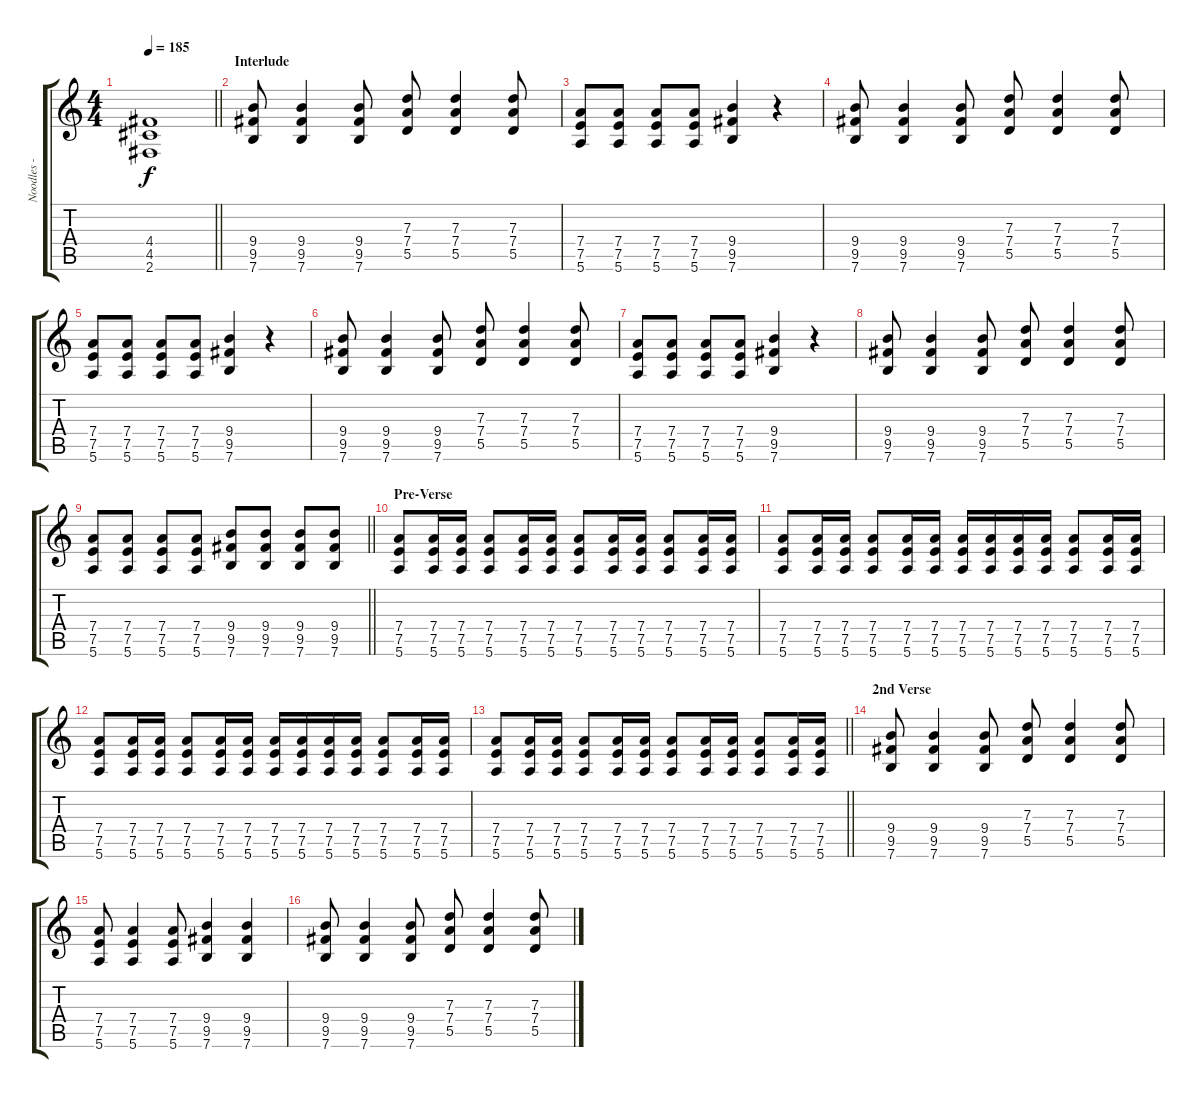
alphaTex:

\track ("Noodles - Guitar" "Noodles - ") {instrument distortionguitar}
\staff {score tabs}
\tuning (E4 B3 G3 D3 A2 E2) {hide}
\ts (4 4)
\tempo 185
\clef g2
\barLineRight lightlight
\ks c
(4.4{t} 4.5{t} 2.6{t}).1{dy f} |
\section ("" "Interlude")
(9.4 9.5 7.6).8 (9.4 9.5 7.6).4 (9.4 9.5 7.6).8 (7.3 7.4 5.5).8 (7.3 7.4 5.5).4 (7.3 7.4 5.5).8 |
(7.4 7.5 5.6).8 (7.4 7.5 5.6).8 (7.4 7.5 5.6).8 (7.4 7.5 5.6).8 (9.4 9.5 7.6).4 r.4 |
(9.4 9.5 7.6).8 (9.4 9.5 7.6).4 (9.4 9.5 7.6).8 (7.3 7.4 5.5).8 (7.3 7.4 5.5).4 (7.3 7.4 5.5).8 |
(7.4 7.5 5.6).8 (7.4 7.5 5.6).8 (7.4 7.5 5.6).8 (7.4 7.5 5.6).8 (9.4 9.5 7.6).4 r.4 |
(9.4 9.5 7.6).8 (9.4 9.5 7.6).4 (9.4 9.5 7.6).8 (7.3 7.4 5.5).8 (7.3 7.4 5.5).4 (7.3 7.4 5.5).8 |
(7.4 7.5 5.6).8 (7.4 7.5 5.6).8 (7.4 7.5 5.6).8 (7.4 7.5 5.6).8 (9.4 9.5 7.6).4 r.4 |
(9.4 9.5 7.6).8 (9.4 9.5 7.6).4 (9.4 9.5 7.6).8 (7.3 7.4 5.5).8 (7.3 7.4 5.5).4 (7.3 7.4 5.5).8 |
\barLineRight lightlight
(7.4 7.5 5.6).8 (7.4 7.5 5.6).8 (7.4 7.5 5.6).8 (7.4 7.5 5.6).8 (9.4 9.5 7.6).8 (9.4 9.5 7.6).8 (9.4 9.5 7.6).8 (9.4 9.5 7.6).8 |
\section ("" "Pre-Verse")
(7.4 7.5 5.6).8 (7.4 7.5 5.6).16 (7.4 7.5 5.6).16 (7.4 7.5 5.6).8 (7.4 7.5 5.6).16 (7.4 7.5 5.6).16 (7.4 7.5 5.6).8 (7.4 7.5 5.6).16 (7.4 7.5 5.6).16 (7.4 7.5 5.6).8 (7.4 7.5 5.6).16 (7.4 7.5 5.6).16 |
(7.4 7.5 5.6).8 (7.4 7.5 5.6).16 (7.4 7.5 5.6).16 (7.4 7.5 5.6).8 (7.4 7.5 5.6).16 (7.4 7.5 5.6).16 (7.4 7.5 5.6).16 (7.4 7.5 5.6).16 (7.4 7.5 5.6).16 (7.4 7.5 5.6).16 (7.4 7.5 5.6).8 (7.4 7.5 5.6).16 (7.4 7.5 5.6).16 |
(7.4 7.5 5.6).8 (7.4 7.5 5.6).16 (7.4 7.5 5.6).16 (7.4 7.5 5.6).8 (7.4 7.5 5.6).16 (7.4 7.5 5.6).16 (7.4 7.5 5.6).16 (7.4 7.5 5.6).16 (7.4 7.5 5.6).16 (7.4 7.5 5.6).16 (7.4 7.5 5.6).8 (7.4 7.5 5.6).16 (7.4 7.5 5.6).16 |
\barLineRight lightlight
(7.4 7.5 5.6).8 (7.4 7.5 5.6).16 (7.4 7.5 5.6).16 (7.4 7.5 5.6).8 (7.4 7.5 5.6).16 (7.4 7.5 5.6).16 (7.4 7.5 5.6).8 (7.4 7.5 5.6).16 (7.4 7.5 5.6).16 (7.4 7.5 5.6).8 (7.4 7.5 5.6).16 (7.4 7.5 5.6).16 |
\section ("" "2nd Verse")
(9.4 9.5 7.6).8 (9.4 9.5 7.6).4 (9.4 9.5 7.6).8 (7.3 7.4 5.5).8 (7.3 7.4 5.5).4 (7.3 7.4 5.5).8 |
(7.4 7.5 5.6).8 (7.4 7.5 5.6).4 (7.4 7.5 5.6).8 (9.4 9.5 7.6).4 (9.4 9.5 7.6).4 |
(9.4 9.5 7.6).8 (9.4 9.5 7.6).4 (9.4 9.5 7.6).8 (7.3 7.4 5.5).8 (7.3 7.4 5.5).4 (7.3 7.4 5.5).8
